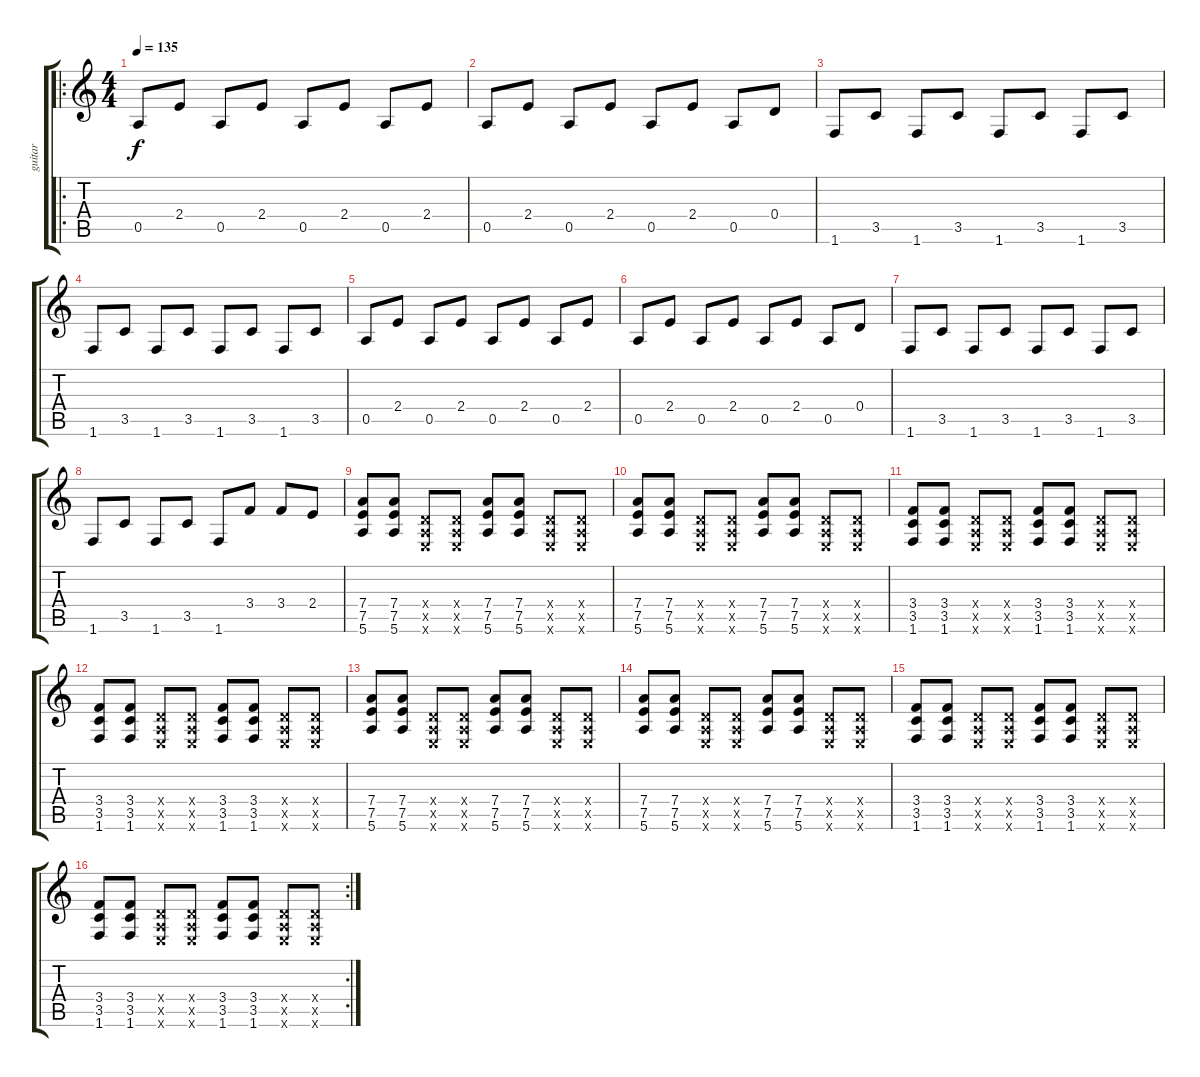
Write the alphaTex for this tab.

\track ("guitar" "guitar") {instrument acousticguitarnylon}
\staff {score tabs}
\tuning (E4 B3 G3 D3 A2 E2) {hide}
\ro
\ts (4 4)
\tempo 135
\clef g2
\ks c
0.5.8{dy f instrument acousticguitarnylon} 2.4.8 0.5.8 2.4.8 0.5.8 2.4.8 0.5.8 2.4.8 |
0.5.8 2.4.8 0.5.8 2.4.8 0.5.8 2.4.8 0.5.8 0.4.8 |
1.6.8 3.5.8 1.6.8 3.5.8 1.6.8 3.5.8 1.6.8 3.5.8 |
1.6.8 3.5.8 1.6.8 3.5.8 1.6.8 3.5.8 1.6.8 3.5.8 |
0.5.8 2.4.8 0.5.8 2.4.8 0.5.8 2.4.8 0.5.8 2.4.8 |
0.5.8 2.4.8 0.5.8 2.4.8 0.5.8 2.4.8 0.5.8 0.4.8 |
1.6.8 3.5.8 1.6.8 3.5.8 1.6.8 3.5.8 1.6.8 3.5.8 |
1.6.8 3.5.8 1.6.8 3.5.8 1.6.8 3.4.8{instrument overdrivenguitar} 3.4.8 2.4.8 |
(7.4 7.5 5.6).8 (7.4 7.5 5.6).8 (0.4{x} 0.5{x} 0.6{x}).8 (0.4{x} 0.5{x} 0.6{x}).8 (7.4 7.5 5.6).8 (7.4 7.5 5.6).8 (0.4{x} 0.5{x} 0.6{x}).8 (0.4{x} 0.5{x} 0.6{x}).8 |
(7.4 7.5 5.6).8 (7.4 7.5 5.6).8 (0.4{x} 0.5{x} 0.6{x}).8 (0.4{x} 0.5{x} 0.6{x}).8 (7.4 7.5 5.6).8 (7.4 7.5 5.6).8 (0.4{x} 0.5{x} 0.6{x}).8 (0.4{x} 0.5{x} 0.6{x}).8 |
(3.4 3.5 1.6).8 (3.4 3.5 1.6).8 (0.4{x} 0.5{x} 0.6{x}).8 (0.4{x} 0.5{x} 0.6{x}).8 (3.4 3.5 1.6).8 (3.4 3.5 1.6).8 (0.4{x} 0.5{x} 0.6{x}).8 (0.4{x} 0.5{x} 0.6{x}).8 |
(3.4 3.5 1.6).8 (3.4 3.5 1.6).8 (0.4{x} 0.5{x} 0.6{x}).8 (0.4{x} 0.5{x} 0.6{x}).8 (3.4 3.5 1.6).8 (3.4 3.5 1.6).8 (0.4{x} 0.5{x} 0.6{x}).8 (0.4{x} 0.5{x} 0.6{x}).8 |
(7.4 7.5 5.6).8 (7.4 7.5 5.6).8 (0.4{x} 0.5{x} 0.6{x}).8 (0.4{x} 0.5{x} 0.6{x}).8 (7.4 7.5 5.6).8 (7.4 7.5 5.6).8 (0.4{x} 0.5{x} 0.6{x}).8 (0.4{x} 0.5{x} 0.6{x}).8 |
(7.4 7.5 5.6).8 (7.4 7.5 5.6).8 (0.4{x} 0.5{x} 0.6{x}).8 (0.4{x} 0.5{x} 0.6{x}).8 (7.4 7.5 5.6).8 (7.4 7.5 5.6).8 (0.4{x} 0.5{x} 0.6{x}).8 (0.4{x} 0.5{x} 0.6{x}).8 |
(3.4 3.5 1.6).8 (3.4 3.5 1.6).8 (0.4{x} 0.5{x} 0.6{x}).8 (0.4{x} 0.5{x} 0.6{x}).8 (3.4 3.5 1.6).8 (3.4 3.5 1.6).8 (0.4{x} 0.5{x} 0.6{x}).8 (0.4{x} 0.5{x} 0.6{x}).8 |
\rc 2
(3.4 3.5 1.6).8 (3.4 3.5 1.6).8 (0.4{x} 0.5{x} 0.6{x}).8 (0.4{x} 0.5{x} 0.6{x}).8 (3.4 3.5 1.6).8 (3.4 3.5 1.6).8 (0.4{x} 0.5{x} 0.6{x}).8 (0.4{x} 0.5{x} 0.6{x}).8
